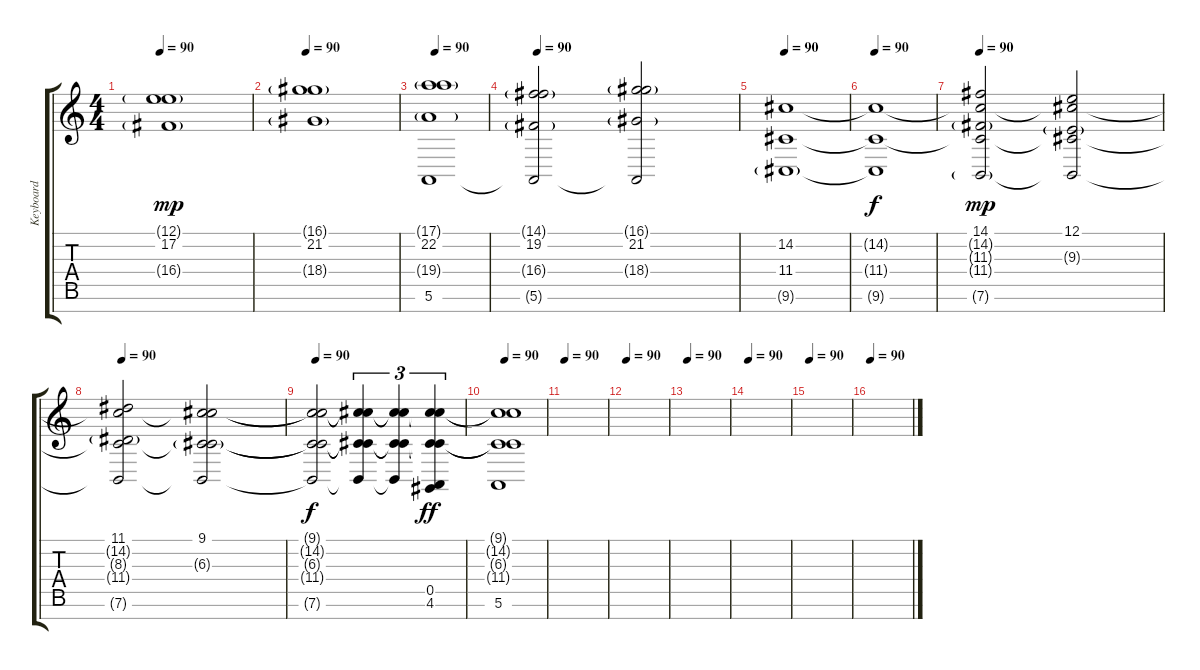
\track ("Keyboard" "Keyboard") {instrument stringensemble1}
\staff {score tabs}
\tuning (E4 B3 G3 D3 A2 E2 B1) {hide}
\ts (4 4)
\tempo 90
\clef g2
\ks c
(12.1{g} 17.2 16.4{g}).1{dy mp} |
\tempo 90
(16.1{g} 21.2 18.4{g}).1 |
\tempo 90
(17.1{g} 22.2 19.4{g} 5.6).1 |
\tempo 90
(14.1{g} 19.2 16.4{g} 5.6{t}).2 (16.1{g} 21.2 18.4{g} 5.6{t}).2 |
\tempo 90
(14.2 11.4 9.6{g}).1 |
\tempo 90
(14.2{t} 11.4{t} 9.6{t}).1{dy f} |
\tempo 90
(14.1 14.2{t} 11.3{g} 11.4{t} 7.6{g}).2{dy mp} (12.1 14.2{t} 9.3{g} 11.4{t} 7.6{t}).2 |
\tempo 90
(11.1 14.2{t} 8.3{g} 11.4{t} 7.6{t}).2 (9.1 14.2{t} 6.3{g} 11.4{t} 7.6{t}).2 |
\tempo 90
(9.1{t} 14.2{t} 6.3{t} 11.4{t} 7.6{t}).2{dy f} (9.1{t} 14.2{t} 6.3{t} 11.4{t} 7.6{t}).4{tu (3 2)} (9.1{t} 14.2{t} 6.3{t} 11.4{t} 7.6{t}).4{tu (3 2)} (9.1{t} 14.2{t} 6.3{t} 11.4{t} 0.5 4.6).4{tu (3 2) dy ff} |
\tempo 90
(9.1{t} 14.2{t} 6.3{t} 11.4{t} 5.6).1 |
\tempo 90
|
\tempo 90
|
\tempo 90
|
\tempo 90
|
\tempo 90
|
\tempo 90
